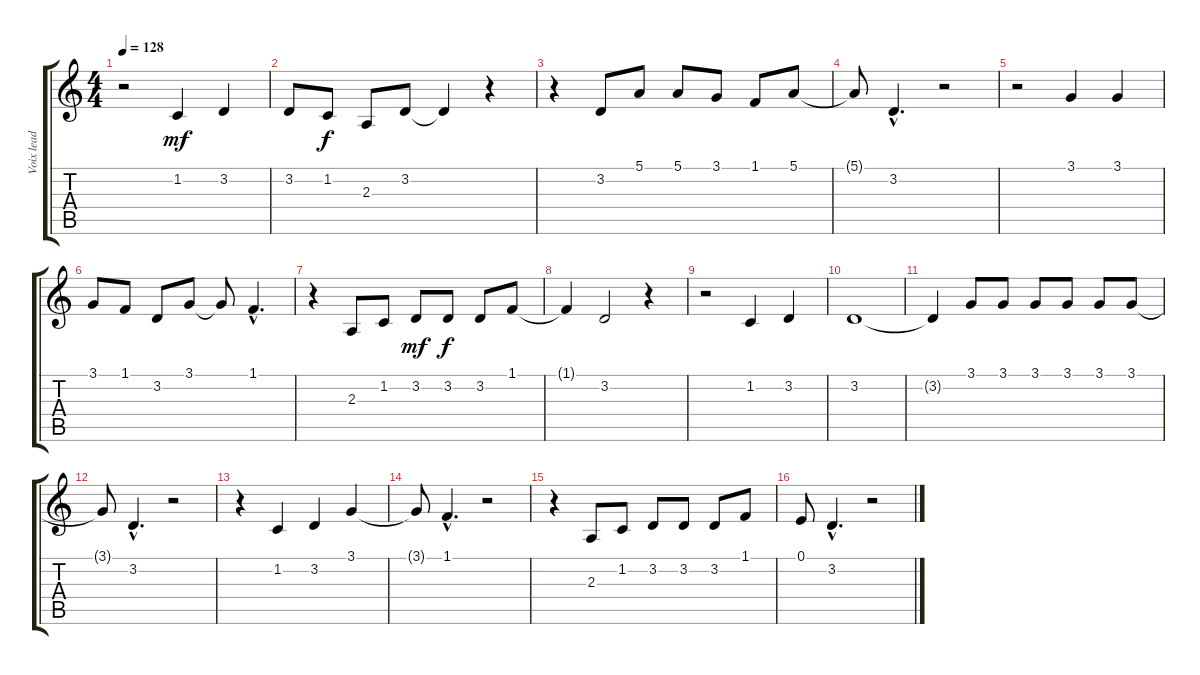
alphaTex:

\track ("Voix lead" "Voix lead") {instrument acousticgrandpiano}
\staff {score tabs}
\tuning (E4 B3 G3 D3 A2 E2) {hide}
\ts (4 4)
\tempo 128
\clef g2
\ks c
r.2{dy f} 1.2.4{dy mf} 3.2.4 |
3.2.8 1.2.8{dy f} 2.3.8 3.2.8 3.2{t}.4 r.4 |
r.4 3.2.8 5.1.8 5.1.8 3.1.8 1.1.8 5.1.8 |
5.1{t}.8 3.2{hac}.4{d} r.2 |
r.2 3.1.4 3.1.4 |
3.1.8 1.1.8 3.2.8 3.1.8 3.1{t}.8 1.1{hac}.4{d} |
r.4 2.3.8 1.2.8 3.2.8{dy mf} 3.2.8{dy f} 3.2.8 1.1.8 |
1.1{t}.4 3.2.2 r.4 |
r.2 1.2.4 3.2.4 |
3.2.1 |
3.2{t}.4 3.1.8 3.1.8 3.1.8 3.1.8 3.1.8 3.1.8 |
3.1{t}.8 3.2{hac}.4{d} r.2 |
r.4 1.2.4 3.2.4 3.1.4 |
3.1{t}.8 1.1{hac}.4{d} r.2 |
r.4 2.3.8 1.2.8 3.2.8 3.2.8 3.2.8 1.1.8 |
0.1.8 3.2{hac}.4{d} r.2
